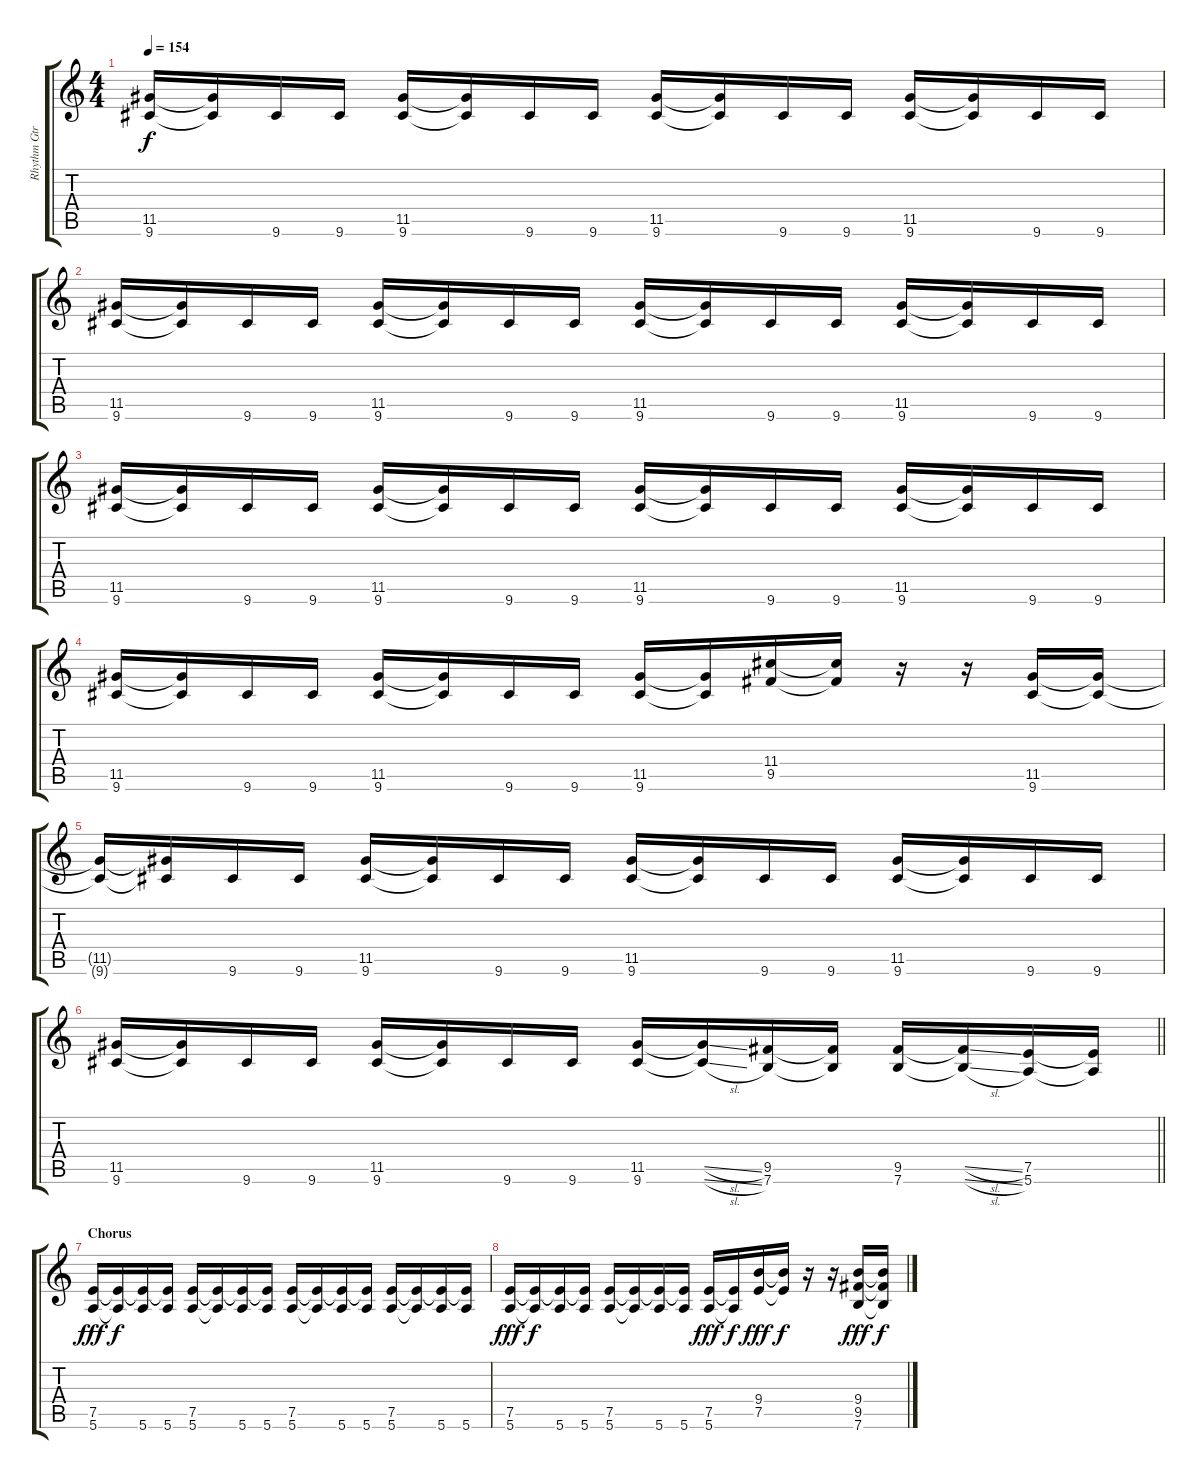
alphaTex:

\track ("Rhythm Gtr" "Rhythm Gtr") {instrument overdrivenguitar}
\staff {score tabs}
\tuning (E4 B3 G3 D3 A2 E2) {hide}
\ts (4 4)
\tempo 154
\clef g2
\ks c
(11.5{t} 9.6{t}).16{dy f} (11.5{t} 9.6{t}).16 9.6.16 9.6.16 (11.5 9.6).16 (11.5{t} 9.6{t}).16 9.6.16 9.6.16 (11.5 9.6).16 (11.5{t} 9.6{t}).16 9.6.16 9.6.16 (11.5 9.6).16 (11.5{t} 9.6{t}).16 9.6.16 9.6.16 |
(11.5 9.6).16 (11.5{t} 9.6{t}).16 9.6.16 9.6.16 (11.5 9.6).16 (11.5{t} 9.6{t}).16 9.6.16 9.6.16 (11.5 9.6).16 (11.5{t} 9.6{t}).16 9.6.16 9.6.16 (11.5 9.6).16 (11.5{t} 9.6{t}).16 9.6.16 9.6.16 |
(11.5 9.6).16 (11.5{t} 9.6{t}).16 9.6.16 9.6.16 (11.5 9.6).16 (11.5{t} 9.6{t}).16 9.6.16 9.6.16 (11.5 9.6).16 (11.5{t} 9.6{t}).16 9.6.16 9.6.16 (11.5 9.6).16 (11.5{t} 9.6{t}).16 9.6.16 9.6.16 |
(11.5 9.6).16 (11.5{t} 9.6{t}).16 9.6.16 9.6.16 (11.5 9.6).16 (11.5{t} 9.6{t}).16 9.6.16 9.6.16 (11.5 9.6).16 (11.5{t} 9.6{t}).16 (11.4 9.5).16 (11.4{t} 9.5{t}).16 r.16 r.16 (11.5 9.6).16 (11.5{t} 9.6{t}).16 |
(11.5{t} 9.6{t}).16 (11.5{t} 9.6{t}).16 9.6.16 9.6.16 (11.5 9.6).16 (11.5{t} 9.6{t}).16 9.6.16 9.6.16 (11.5 9.6).16 (11.5{t} 9.6{t}).16 9.6.16 9.6.16 (11.5 9.6).16 (11.5{t} 9.6{t}).16 9.6.16 9.6.16 |
\barLineRight lightlight
(11.5 9.6).16 (11.5{t} 9.6{t}).16 9.6.16 9.6.16 (11.5 9.6).16 (11.5{t} 9.6{t}).16 9.6.16 9.6.16 (11.5 9.6).16 (11.5{sl t} 9.6{sl t}).16 (9.5 7.6).16 (9.5{t} 7.6{t}).16 (9.5 7.6).16 (9.5{sl t} 7.6{sl t}).16 (7.5 5.6).16 (7.5{t} 5.6{t}).16 |
\section ("" "Chorus")
(7.5 5.6).16{dy fff} (7.5{t} 5.6{t}).16{dy f} (7.5{t} 5.6).16 (7.5{t} 5.6).16 (7.5 5.6).16 (7.5{t} 5.6{t}).16 (7.5{t} 5.6).16 (7.5{t} 5.6).16 (7.5 5.6).16 (7.5{t} 5.6{t}).16 (7.5{t} 5.6).16 (7.5{t} 5.6).16 (7.5 5.6).16 (7.5{t} 5.6{t}).16 (7.5{t} 5.6).16 (7.5{t} 5.6).16 |
(7.5 5.6).16{dy fff} (7.5{t} 5.6{t}).16{dy f} (7.5{t} 5.6).16 (7.5{t} 5.6).16 (7.5 5.6).16 (7.5{t} 5.6{t}).16 (7.5{t} 5.6).16 (7.5{t} 5.6).16 (7.5 5.6).16{dy fff} (7.5{t} 5.6{t}).16{dy f} (9.4 7.5).16{dy fff} (9.4{t} 7.5{t}).16{dy f} r.16 r.16 (9.4 9.5 7.6).16{dy fff} (9.4{t} 9.5{t} 7.6{t}).16{dy f}
